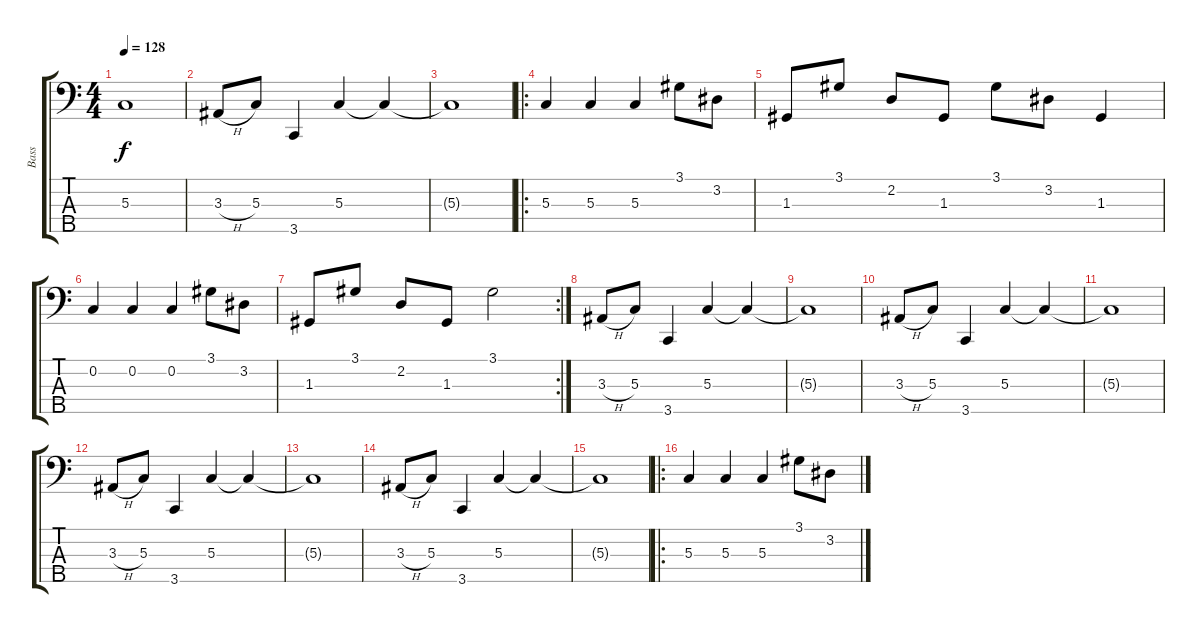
\track ("Bass" "Bass") {instrument electricbassfinger}
\staff {score tabs}
\tuning (F2 C2 G1 D1 A0) {hide}
\ts (4 4)
\tempo 128
\clef f4
\ks c
5.3{t}.1{dy f} |
3.3{h}.8 5.3.8 3.5.4 5.3.4 5.3{t}.4 |
5.3{t}.1 |
\ro
5.3.4 5.3.4 5.3.4 3.1.8 3.2.8 |
1.3.8 3.1.8 2.2.8 1.3.8 3.1.8 3.2.8 1.3.4 |
0.2.4 0.2.4 0.2.4 3.1.8 3.2.8 |
\rc 2
1.3.8 3.1.8 2.2.8 1.3.8 3.1.2 |
3.3{h}.8 5.3.8 3.5.4 5.3.4 5.3{t}.4 |
5.3{t}.1 |
3.3{h}.8 5.3.8 3.5.4 5.3.4 5.3{t}.4 |
5.3{t}.1 |
3.3{h}.8 5.3.8 3.5.4 5.3.4 5.3{t}.4 |
5.3{t}.1 |
3.3{h}.8 5.3.8 3.5.4 5.3.4 5.3{t}.4 |
5.3{t}.1 |
\ro
5.3.4 5.3.4 5.3.4 3.1.8 3.2.8
